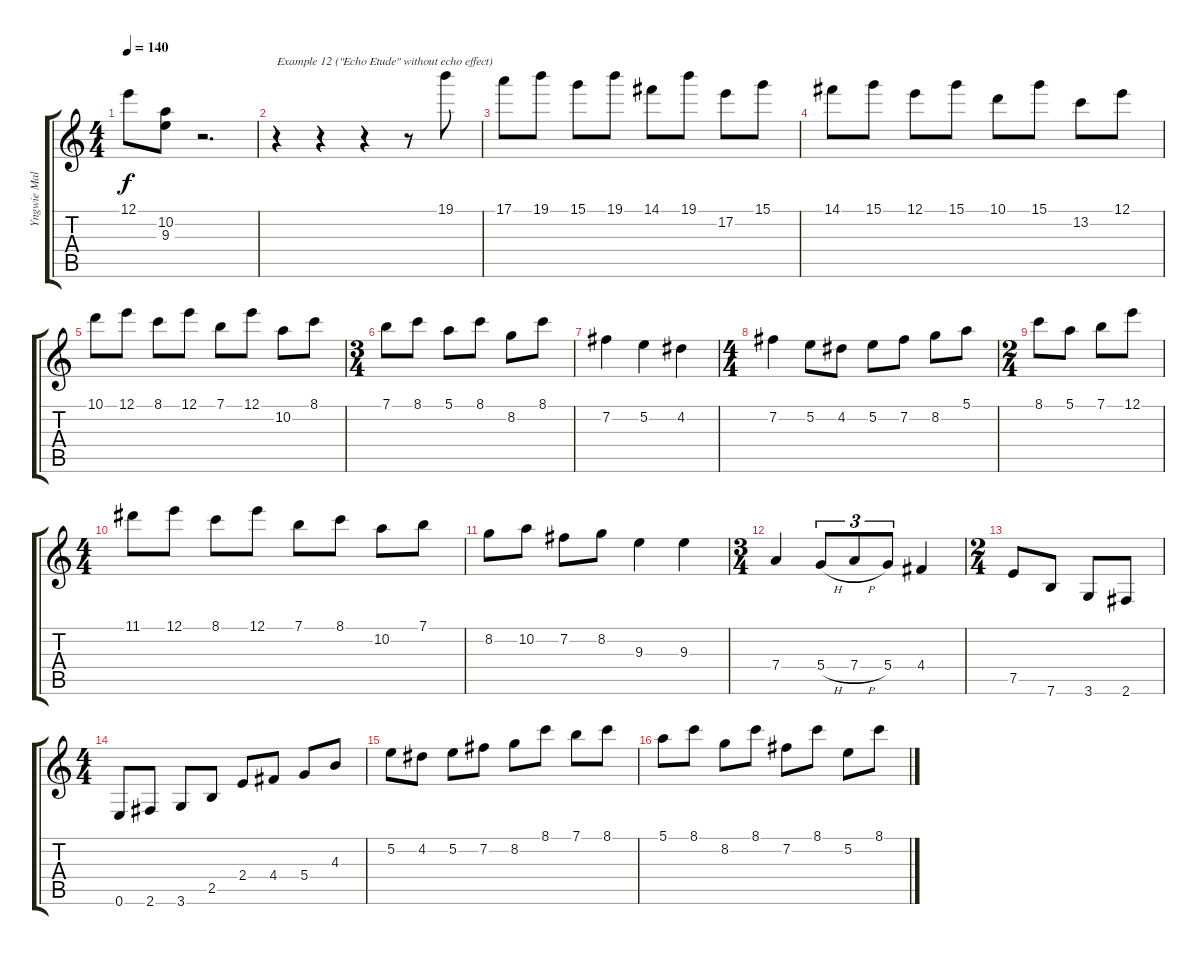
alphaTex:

\track ("Yngwie Malmsteen" "Yngwie Mal") {instrument distortionguitar}
\staff {score tabs}
\tuning (E4 B3 G3 D3 A2 E2) {hide}
\ts (4 4)
\tempo 140
\clef g2
\ks c
12.1.8{dy f} (10.2 9.3).8 r.2{d} |
r.4{txt "Example 12 (\"Echo Etude\" without echo effect)"} r.4 r.4 r.8 19.1.8 |
17.1.8 19.1.8 15.1.8 19.1.8 14.1.8 19.1.8 17.2.8 15.1.8 |
14.1.8 15.1.8 12.1.8 15.1.8 10.1.8 15.1.8 13.2.8 12.1.8 |
10.1.8 12.1.8 8.1.8 12.1.8 7.1.8 12.1.8 10.2.8 8.1.8 |
\ts (3 4)
7.1.8 8.1.8 5.1.8 8.1.8 8.2.8 8.1.8 |
7.2.4 5.2.4 4.2.4 |
\ts (4 4)
7.2.4 5.2.8 4.2.8 5.2.8 7.2.8 8.2.8 5.1.8 |
\ts (2 4)
8.1.8 5.1.8 7.1.8 12.1.8 |
\ts (4 4)
11.1.8 12.1.8 8.1.8 12.1.8 7.1.8 8.1.8 10.2.8 7.1.8 |
8.2.8 10.2.8 7.2.8 8.2.8 9.3.4 9.3.4 |
\ts (3 4)
7.4.4 5.4{h}.8{tu (3 2)} 7.4{h}.8{tu (3 2)} 5.4.8{tu (3 2)} 4.4.4 |
\ts (2 4)
7.5.8 7.6.8 3.6.8 2.6.8 |
\ts (4 4)
0.6.8 2.6.8 3.6.8 2.5.8 2.4.8 4.4.8 5.4.8 4.3.8 |
5.2.8 4.2.8 5.2.8 7.2.8 8.2.8 8.1.8 7.1.8 8.1.8 |
5.1.8 8.1.8 8.2.8 8.1.8 7.2.8 8.1.8 5.2.8 8.1.8
